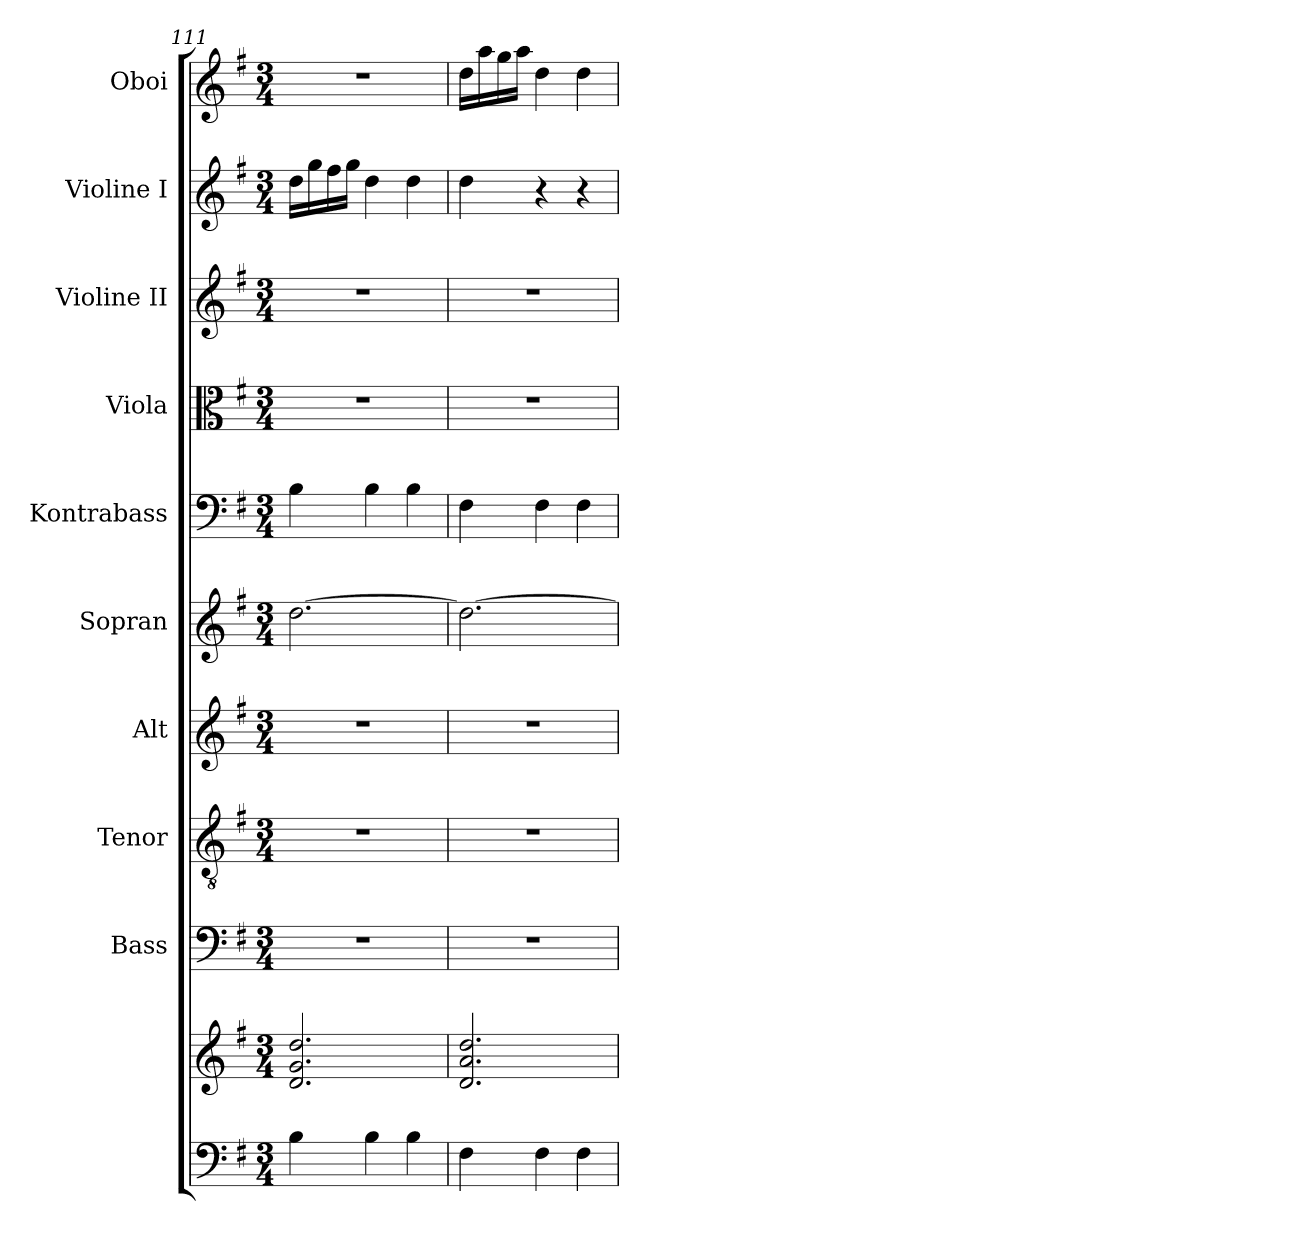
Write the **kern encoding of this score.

**kern	**kern	**kern	**kern	**kern	**kern	**kern	**kern	**kern	**kern	**kern
*part10	*part10	*part9	*part8	*part7	*part6	*part5	*part4	*part3	*part2	*part1
*staff11	*staff10	*staff9	*staff8	*staff7	*staff6	*staff5	*staff4	*staff3	*staff2	*staff1
*	*	*I"Bass	*I"Tenor	*I"Alt	*I"Sopran	*I"Kontrabass	*I"Viola	*I"Violine II	*I"Violine I	*I"Oboi
*	*	*I'B.	*I'T.	*I'A.	*I'S.	*I'Kb.	*I'Vla.	*I'Vl. II	*I'Vl. I	*I'Ob.
*clefF4	*clefG2	*clefF4	*clefGv2	*clefG2	*clefG2	*clefF4	*clefC3	*clefG2	*clefG2	*clefG2
*	*	*	*	*	*	*ITrd7c12	*	*	*	*
*k[f#]	*k[f#]	*k[f#]	*k[f#]	*k[f#]	*k[f#]	*k[f#]	*k[f#]	*k[f#]	*k[f#]	*k[f#]
*G:	*G:	*G:	*G:	*G:	*G:	*G:	*G:	*G:	*G:	*G:
*M3/4	*M3/4	*M3/4	*M3/4	*M3/4	*M3/4	*M3/4	*M3/4	*M3/4	*M3/4	*M3/4
=111	=111	=111	=111	=111	=111	=111	=111	=111	=111	=111
4B\	2.d/ 2.g/ 2.dd/	2.r	2.r	2.r	[2.dd\	4BB\	2.r	2.r	16dd\LL	2.r
.	.	.	.	.	.	.	.	.	16gg\	.
.	.	.	.	.	.	.	.	.	16ff#\	.
.	.	.	.	.	.	.	.	.	16gg\JJ	.
4B\	.	.	.	.	.	4BB\	.	.	4dd\	.
4B\	.	.	.	.	.	4BB\	.	.	4dd\	.
=112	=112	=112	=112	=112	=112	=112	=112	=112	=112	=112
4F#\	2.d/ 2.a/ 2.dd/	2.r	2.r	2.r	2.dd\_	4FF#\	2.r	2.r	4dd\	16dd\LL
.	.	.	.	.	.	.	.	.	.	16aa\
.	.	.	.	.	.	.	.	.	.	16gg\
.	.	.	.	.	.	.	.	.	.	16aa\JJ
4F#\	.	.	.	.	.	4FF#\	.	.	4r	4dd\
4F#\	.	.	.	.	.	4FF#\	.	.	4r	4dd\
=	=	=	=	=	=	=	=	=	=	=
*-	*-	*-	*-	*-	*-	*-	*-	*-	*-	*-
